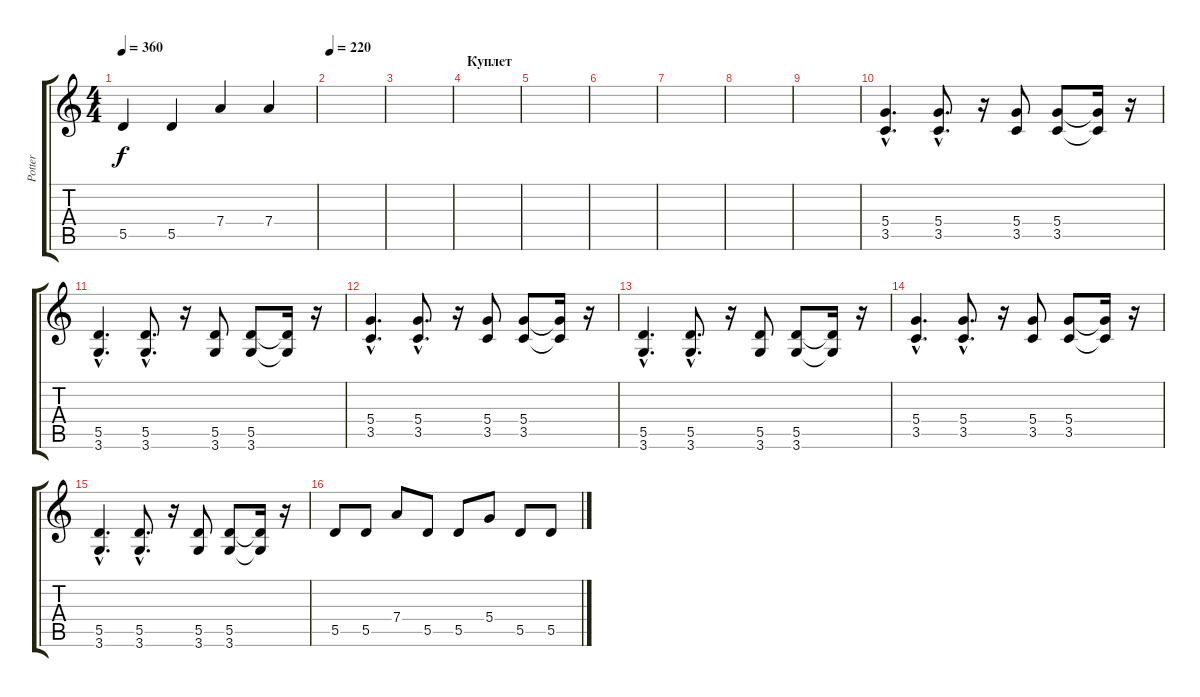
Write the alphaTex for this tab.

\track ("Potter" "Potter") {instrument distortionguitar}
\staff {score tabs}
\tuning (E4 B3 G3 D3 A2 E2) {hide}
\ts (4 4)
\tempo 360
\clef g2
\ks c
5.5.4{dy f} 5.5.4 7.4.4 7.4.4 |
\tempo 220
|
|
\section ("" "Куплет")
|
|
|
|
|
|
(5.4{hac} 3.5{hac}).4{d volume 14} (5.4{hac} 3.5{hac}).8{d} r.16 (5.4 3.5).8 (5.4 3.5).8 (5.4{t} 3.5{t}).16 r.16 |
(5.5{hac} 3.6{hac}).4{d} (5.5{hac} 3.6{hac}).8{d} r.16 (5.5 3.6).8 (5.5 3.6).8 (5.5{t} 3.6{t}).16 r.16 |
(5.4{hac} 3.5{hac}).4{d} (5.4{hac} 3.5{hac}).8{d} r.16 (5.4 3.5).8 (5.4 3.5).8 (5.4{t} 3.5{t}).16 r.16 |
(5.5{hac} 3.6{hac}).4{d} (5.5{hac} 3.6{hac}).8{d} r.16 (5.5 3.6).8 (5.5 3.6).8 (5.5{t} 3.6{t}).16 r.16 |
(5.4{hac} 3.5{hac}).4{d} (5.4{hac} 3.5{hac}).8{d} r.16 (5.4 3.5).8 (5.4 3.5).8 (5.4{t} 3.5{t}).16 r.16 |
(5.5{hac} 3.6{hac}).4{d} (5.5{hac} 3.6{hac}).8{d} r.16 (5.5 3.6).8 (5.5 3.6).8 (5.5{t} 3.6{t}).16 r.16 |
5.5.8{volume 16} 5.5.8 7.4.8 5.5.8 5.5.8 5.4.8 5.5.8 5.5.8
